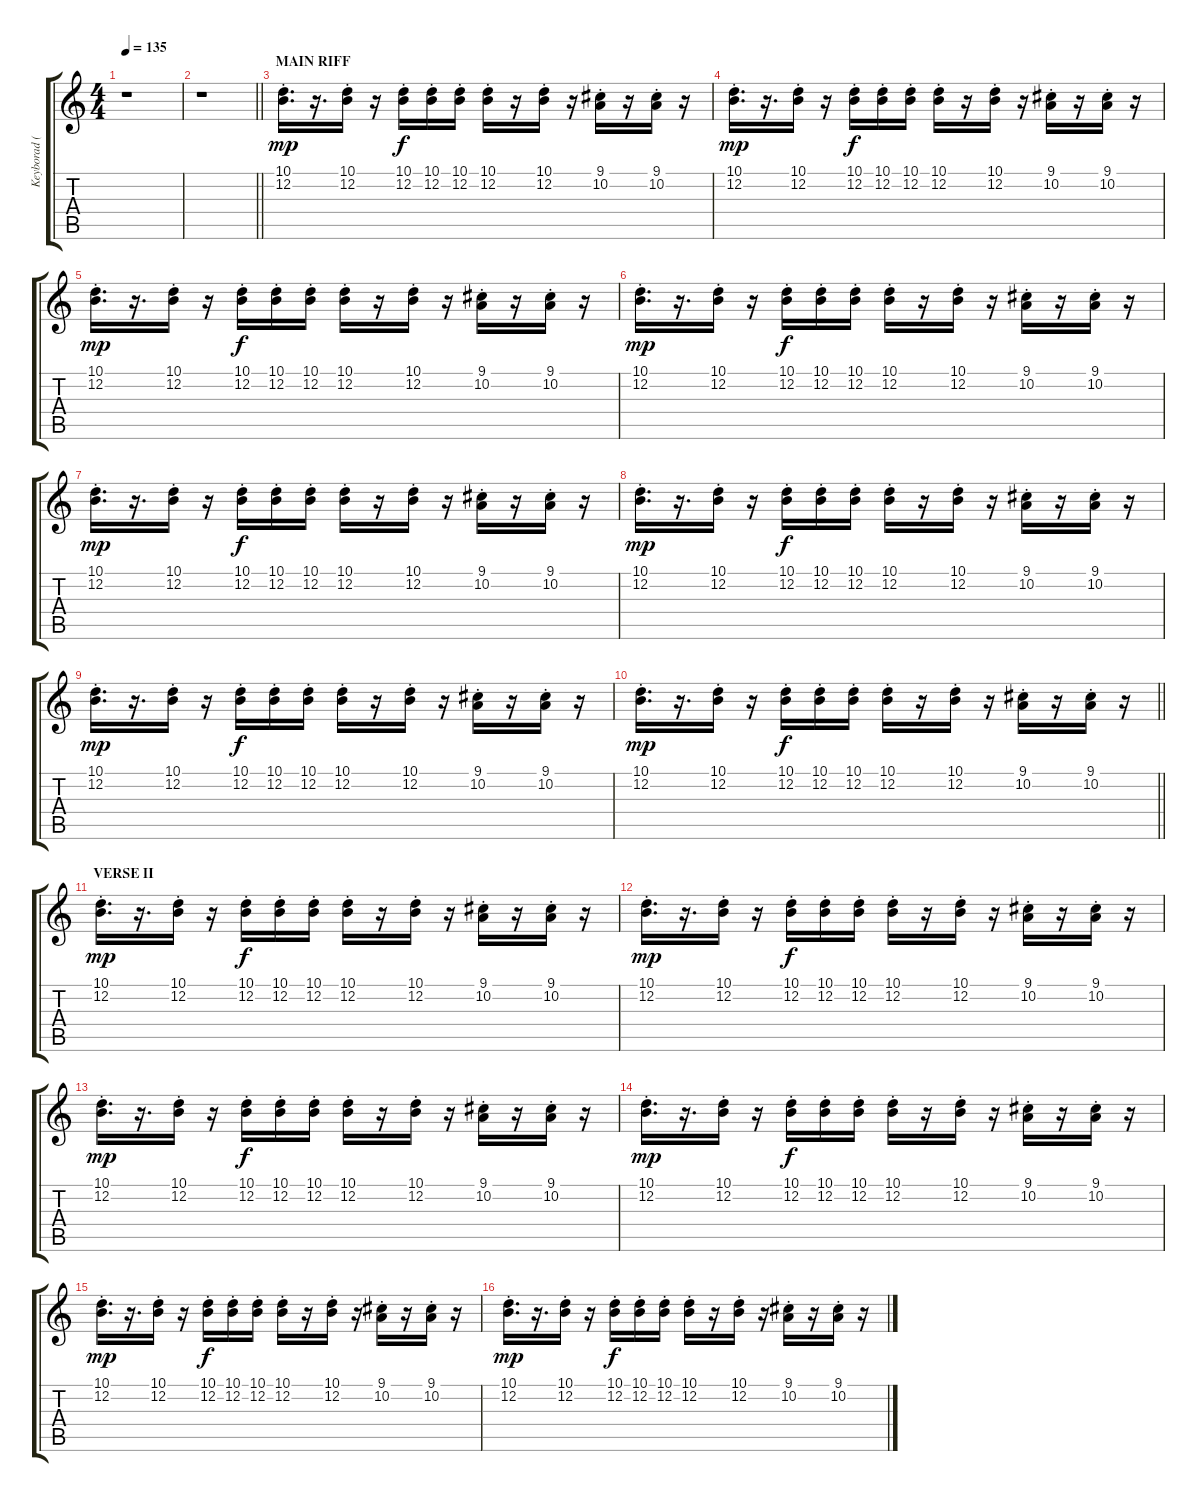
\track ("Keyborad (1)" "Keyborad (") {instrument tremolostrings}
\staff {score tabs}
\tuning (E4 B3 G3 D3 A2 E2) {hide}
\ts (4 4)
\tempo 135
\clef g2
\ks c
r.1{dy mp} |
\barLineRight lightlight
r.1 |
\section ("" "MAIN RIFF")
(10.1{st} 12.2{st}).16{d instrument tremolostrings} r.16{d} (10.1{st} 12.2{st}).16 r.16 (10.1{st} 12.2{st}).16{dy f} (10.1{st} 12.2{st}).16 (10.1{st} 12.2{st}).16 (10.1{st} 12.2{st}).16 r.16 (10.1{st} 12.2{st}).16 r.16 (9.1{st} 10.2{st}).16 r.16 (9.1{st} 10.2{st}).16 r.16 |
(10.1{st} 12.2{st}).16{d dy mp} r.16{d} (10.1{st} 12.2{st}).16 r.16 (10.1{st} 12.2{st}).16{dy f} (10.1{st} 12.2{st}).16 (10.1{st} 12.2{st}).16 (10.1{st} 12.2{st}).16 r.16 (10.1{st} 12.2{st}).16 r.16 (9.1{st} 10.2{st}).16 r.16 (9.1{st} 10.2{st}).16 r.16 |
(10.1{st} 12.2{st}).16{d dy mp} r.16{d} (10.1{st} 12.2{st}).16 r.16 (10.1{st} 12.2{st}).16{dy f} (10.1{st} 12.2{st}).16 (10.1{st} 12.2{st}).16 (10.1{st} 12.2{st}).16 r.16 (10.1{st} 12.2{st}).16 r.16 (9.1{st} 10.2{st}).16 r.16 (9.1{st} 10.2{st}).16 r.16 |
(10.1{st} 12.2{st}).16{d dy mp} r.16{d} (10.1{st} 12.2{st}).16 r.16 (10.1{st} 12.2{st}).16{dy f} (10.1{st} 12.2{st}).16 (10.1{st} 12.2{st}).16 (10.1{st} 12.2{st}).16 r.16 (10.1{st} 12.2{st}).16 r.16 (9.1{st} 10.2{st}).16 r.16 (9.1{st} 10.2{st}).16 r.16 |
(10.1{st} 12.2{st}).16{d dy mp} r.16{d} (10.1{st} 12.2{st}).16 r.16 (10.1{st} 12.2{st}).16{dy f} (10.1{st} 12.2{st}).16 (10.1{st} 12.2{st}).16 (10.1{st} 12.2{st}).16 r.16 (10.1{st} 12.2{st}).16 r.16 (9.1{st} 10.2{st}).16 r.16 (9.1{st} 10.2{st}).16 r.16 |
(10.1{st} 12.2{st}).16{d dy mp} r.16{d} (10.1{st} 12.2{st}).16 r.16 (10.1{st} 12.2{st}).16{dy f} (10.1{st} 12.2{st}).16 (10.1{st} 12.2{st}).16 (10.1{st} 12.2{st}).16 r.16 (10.1{st} 12.2{st}).16 r.16 (9.1{st} 10.2{st}).16 r.16 (9.1{st} 10.2{st}).16 r.16 |
(10.1{st} 12.2{st}).16{d dy mp} r.16{d} (10.1{st} 12.2{st}).16 r.16 (10.1{st} 12.2{st}).16{dy f} (10.1{st} 12.2{st}).16 (10.1{st} 12.2{st}).16 (10.1{st} 12.2{st}).16 r.16 (10.1{st} 12.2{st}).16 r.16 (9.1{st} 10.2{st}).16 r.16 (9.1{st} 10.2{st}).16 r.16 |
\barLineRight lightlight
(10.1{st} 12.2{st}).16{d dy mp} r.16{d} (10.1{st} 12.2{st}).16 r.16 (10.1{st} 12.2{st}).16{dy f} (10.1{st} 12.2{st}).16 (10.1{st} 12.2{st}).16 (10.1{st} 12.2{st}).16 r.16 (10.1{st} 12.2{st}).16 r.16 (9.1{st} 10.2{st}).16 r.16 (9.1{st} 10.2{st}).16 r.16 |
\section ("" "VERSE II")
(10.1{st} 12.2{st}).16{d dy mp} r.16{d} (10.1{st} 12.2{st}).16 r.16 (10.1{st} 12.2{st}).16{dy f} (10.1{st} 12.2{st}).16 (10.1{st} 12.2{st}).16 (10.1{st} 12.2{st}).16 r.16 (10.1{st} 12.2{st}).16 r.16 (9.1{st} 10.2{st}).16 r.16 (9.1{st} 10.2{st}).16 r.16 |
(10.1{st} 12.2{st}).16{d dy mp} r.16{d} (10.1{st} 12.2{st}).16 r.16 (10.1{st} 12.2{st}).16{dy f} (10.1{st} 12.2{st}).16 (10.1{st} 12.2{st}).16 (10.1{st} 12.2{st}).16 r.16 (10.1{st} 12.2{st}).16 r.16 (9.1{st} 10.2{st}).16 r.16 (9.1{st} 10.2{st}).16 r.16 |
(10.1{st} 12.2{st}).16{d dy mp} r.16{d} (10.1{st} 12.2{st}).16 r.16 (10.1{st} 12.2{st}).16{dy f} (10.1{st} 12.2{st}).16 (10.1{st} 12.2{st}).16 (10.1{st} 12.2{st}).16 r.16 (10.1{st} 12.2{st}).16 r.16 (9.1{st} 10.2{st}).16 r.16 (9.1{st} 10.2{st}).16 r.16 |
(10.1{st} 12.2{st}).16{d dy mp} r.16{d} (10.1{st} 12.2{st}).16 r.16 (10.1{st} 12.2{st}).16{dy f} (10.1{st} 12.2{st}).16 (10.1{st} 12.2{st}).16 (10.1{st} 12.2{st}).16 r.16 (10.1{st} 12.2{st}).16 r.16 (9.1{st} 10.2{st}).16 r.16 (9.1{st} 10.2{st}).16 r.16 |
(10.1{st} 12.2{st}).16{d dy mp} r.16{d} (10.1{st} 12.2{st}).16 r.16 (10.1{st} 12.2{st}).16{dy f} (10.1{st} 12.2{st}).16 (10.1{st} 12.2{st}).16 (10.1{st} 12.2{st}).16 r.16 (10.1{st} 12.2{st}).16 r.16 (9.1{st} 10.2{st}).16 r.16 (9.1{st} 10.2{st}).16 r.16 |
(10.1{st} 12.2{st}).16{d dy mp} r.16{d} (10.1{st} 12.2{st}).16 r.16 (10.1{st} 12.2{st}).16{dy f} (10.1{st} 12.2{st}).16 (10.1{st} 12.2{st}).16 (10.1{st} 12.2{st}).16 r.16 (10.1{st} 12.2{st}).16 r.16 (9.1{st} 10.2{st}).16 r.16 (9.1{st} 10.2{st}).16 r.16
